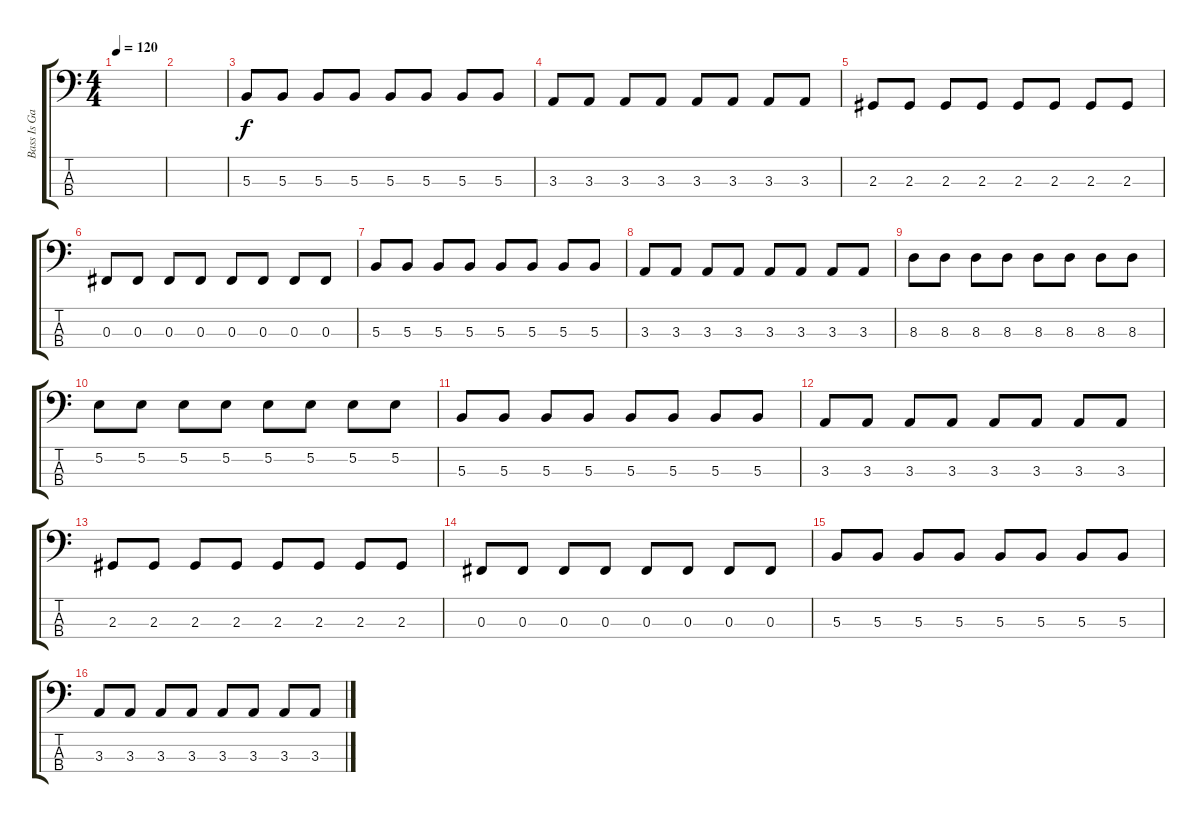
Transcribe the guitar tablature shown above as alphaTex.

\track ("Bass Is Gay" "Bass Is Ga") {instrument electricbasspick}
\staff {score tabs}
\tuning (E2 B1 Gb1 B0) {hide}
\ts (4 4)
\tempo 120
\clef f4
\ks c
|
|
5.3.8 5.3.8 5.3.8 5.3.8 5.3.8 5.3.8 5.3.8 5.3.8 |
3.3.8 3.3.8 3.3.8 3.3.8 3.3.8 3.3.8 3.3.8 3.3.8 |
2.3.8 2.3.8 2.3.8 2.3.8 2.3.8 2.3.8 2.3.8 2.3.8 |
0.3.8 0.3.8 0.3.8 0.3.8 0.3.8 0.3.8 0.3.8 0.3.8 |
5.3.8 5.3.8 5.3.8 5.3.8 5.3.8 5.3.8 5.3.8 5.3.8 |
3.3.8 3.3.8 3.3.8 3.3.8 3.3.8 3.3.8 3.3.8 3.3.8 |
8.3.8 8.3.8 8.3.8 8.3.8 8.3.8 8.3.8 8.3.8 8.3.8 |
5.2.8 5.2.8 5.2.8 5.2.8 5.2.8 5.2.8 5.2.8 5.2.8 |
5.3.8 5.3.8 5.3.8 5.3.8 5.3.8 5.3.8 5.3.8 5.3.8 |
3.3.8 3.3.8 3.3.8 3.3.8 3.3.8 3.3.8 3.3.8 3.3.8 |
2.3.8 2.3.8 2.3.8 2.3.8 2.3.8 2.3.8 2.3.8 2.3.8 |
0.3.8 0.3.8 0.3.8 0.3.8 0.3.8 0.3.8 0.3.8 0.3.8 |
5.3.8 5.3.8 5.3.8 5.3.8 5.3.8 5.3.8 5.3.8 5.3.8 |
3.3.8 3.3.8 3.3.8 3.3.8 3.3.8 3.3.8 3.3.8 3.3.8
